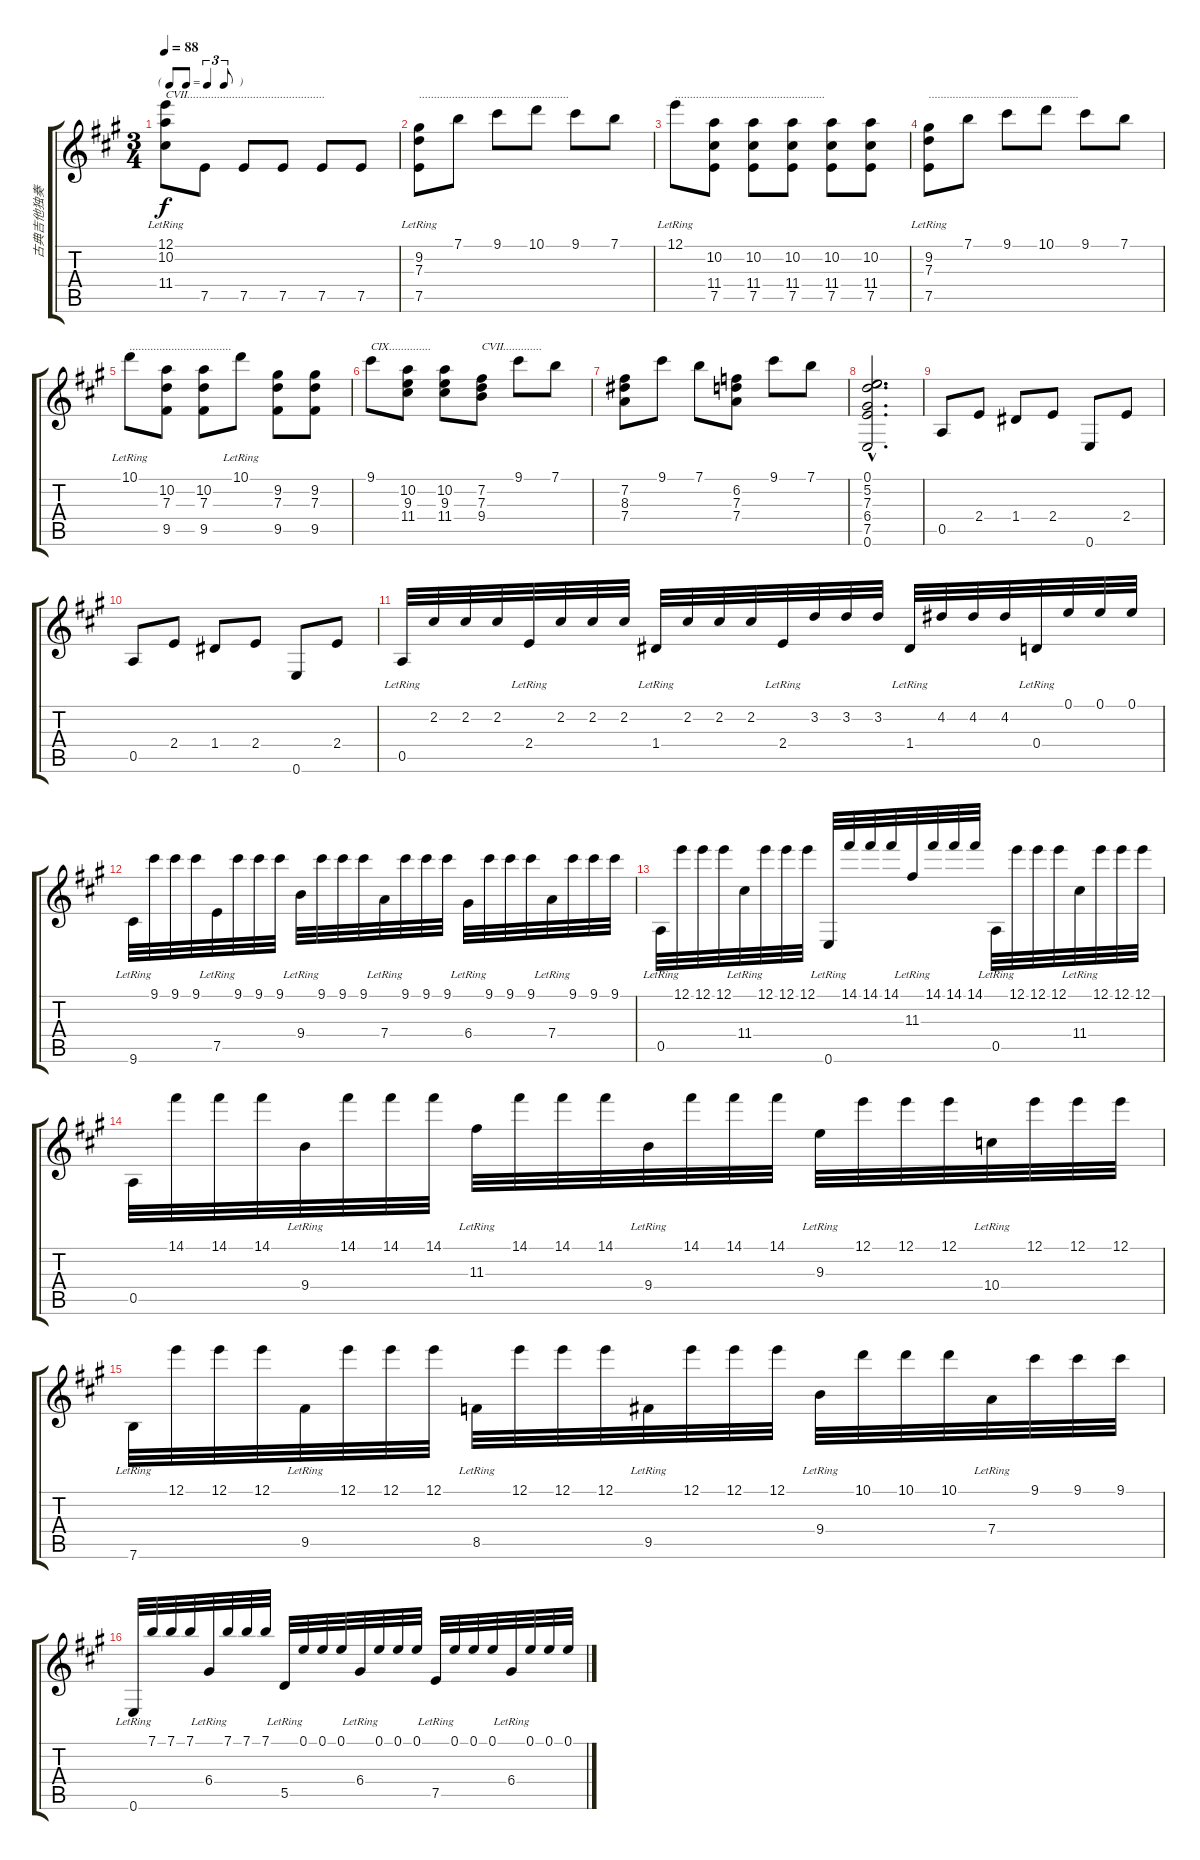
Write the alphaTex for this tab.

\track ("古典吉他独奏" "古典吉他独奏") {instrument acousticguitarnylon}
\staff {score tabs}
\tuning (E4 B3 G3 D3 A2 E2) {hide}
\ts (3 4)
\tf triplet8th
\tempo 88
\clef g2
\ks a
(12.1{lr} 10.2{lr} 11.4{lr}).8{txt "CVII.............................................." dy f instrument acousticguitarnylon} 7.5.8 7.5.8 7.5.8 7.5.8 7.5.8 |
(9.2{lr} 7.3{lr} 7.5{lr}).8{txt ".................................................."} 7.1.8 9.1.8 10.1.8 9.1.8 7.1.8 |
12.1{lr}.8{txt ".................................................."} (10.2 11.4 7.5).8 (10.2 11.4 7.5).8 (10.2 11.4 7.5).8 (10.2 11.4 7.5).8 (10.2 11.4 7.5).8 |
(9.2{lr} 7.3{lr} 7.5{lr}).8{txt ".................................................."} 7.1.8 9.1.8 10.1.8 9.1.8 7.1.8 |
10.1{lr}.8{txt ".................................."} (10.2 7.3 9.5).8 (10.2 7.3 9.5).8 10.1{lr}.8 (9.2 7.3 9.5).8 (9.2 7.3 9.5).8 |
9.1.8{txt "CIX.............."} (10.2 9.3 11.4).8 (10.2 9.3 11.4).8 (7.2 7.3 9.4).8{txt "CVII............."} 9.1.8 7.1.8 |
(7.2 8.3 7.4).8 9.1.8 7.1.8 (6.2 7.3 7.4).8 9.1.8 7.1.8 |
(0.1{hac} 5.2{hac} 7.3{hac} 6.4{hac} 7.5{hac} 0.6{hac}).2{d} |
0.5.8 2.4.8 1.4.8 2.4.8 0.6.8 2.4.8 |
0.5.8 2.4.8 1.4.8 2.4.8 0.6.8 2.4.8 |
0.5{lr}.32 2.2.32 2.2.32 2.2.32 2.4{lr}.32 2.2.32 2.2.32 2.2.32 1.4{lr}.32 2.2.32 2.2.32 2.2.32 2.4{lr}.32 3.2.32 3.2.32 3.2.32 1.4{lr}.32 4.2.32 4.2.32 4.2.32 0.4{lr}.32 0.1.32 0.1.32 0.1.32 |
9.6{lr}.32 9.1.32 9.1.32 9.1.32 7.5{lr}.32 9.1.32 9.1.32 9.1.32 9.4{lr}.32 9.1.32 9.1.32 9.1.32 7.4{lr}.32 9.1.32 9.1.32 9.1.32 6.4{lr}.32 9.1.32 9.1.32 9.1.32 7.4{lr}.32 9.1.32 9.1.32 9.1.32 |
0.5{lr}.32 12.1.32 12.1.32 12.1.32 11.4{lr}.32 12.1.32 12.1.32 12.1.32 0.6{lr}.32 14.1.32 14.1.32 14.1.32 11.3{lr}.32 14.1.32 14.1.32 14.1.32 0.5{lr}.32 12.1.32 12.1.32 12.1.32 11.4{lr}.32 12.1.32 12.1.32 12.1.32 |
0.5.32 14.1.32 14.1.32 14.1.32 9.4{lr}.32 14.1.32 14.1.32 14.1.32 11.3{lr}.32 14.1.32 14.1.32 14.1.32 9.4{lr}.32 14.1.32 14.1.32 14.1.32 9.3{lr}.32 12.1.32 12.1.32 12.1.32 10.4{lr}.32 12.1.32 12.1.32 12.1.32 |
7.6{lr}.32 12.1.32 12.1.32 12.1.32 9.5{lr}.32 12.1.32 12.1.32 12.1.32 8.5{lr}.32 12.1.32 12.1.32 12.1.32 9.5{lr}.32 12.1.32 12.1.32 12.1.32 9.4{lr}.32 10.1.32 10.1.32 10.1.32 7.4{lr}.32 9.1.32 9.1.32 9.1.32 |
0.6{lr}.32 7.1.32 7.1.32 7.1.32 6.4{lr}.32 7.1.32 7.1.32 7.1.32 5.5{lr}.32 0.1.32 0.1.32 0.1.32 6.4{lr}.32 0.1.32 0.1.32 0.1.32 7.5{lr}.32 0.1.32 0.1.32 0.1.32 6.4{lr}.32 0.1.32 0.1.32 0.1.32
